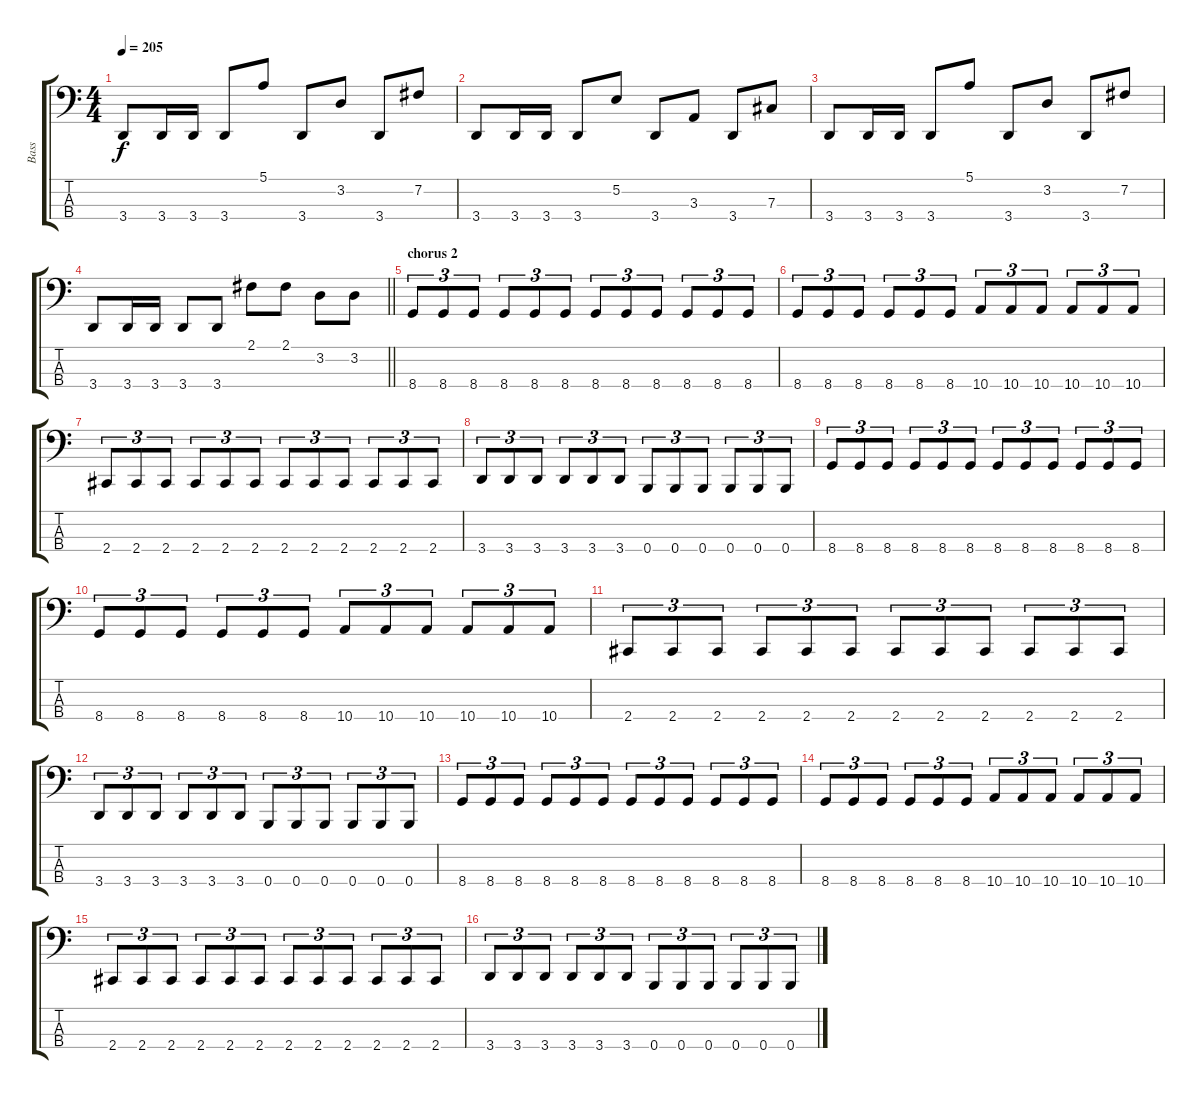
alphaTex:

\track ("Bass" "Bass") {instrument electricbasspick}
\staff {score tabs}
\tuning (E2 B1 Gb1 B0) {hide}
\ts (4 4)
\tempo 205
\clef f4
\ks c
3.4.8{dy f} 3.4.16 3.4.16 3.4.8 5.1.8 3.4.8 3.2.8 3.4.8 7.2.8 |
3.4.8 3.4.16 3.4.16 3.4.8 5.2.8 3.4.8 3.3.8 3.4.8 7.3.8 |
3.4.8 3.4.16 3.4.16 3.4.8 5.1.8 3.4.8 3.2.8 3.4.8 7.2.8 |
\barLineRight lightlight
3.4.8 3.4.16 3.4.16 3.4.8 3.4.8 2.1.8 2.1.8 3.2.8 3.2.8 |
\section ("" "chorus 2")
8.4.8{tu (3 2)} 8.4.8{tu (3 2)} 8.4.8{tu (3 2)} 8.4.8{tu (3 2)} 8.4.8{tu (3 2)} 8.4.8{tu (3 2)} 8.4.8{tu (3 2)} 8.4.8{tu (3 2)} 8.4.8{tu (3 2)} 8.4.8{tu (3 2)} 8.4.8{tu (3 2)} 8.4.8{tu (3 2)} |
8.4.8{tu (3 2)} 8.4.8{tu (3 2)} 8.4.8{tu (3 2)} 8.4.8{tu (3 2)} 8.4.8{tu (3 2)} 8.4.8{tu (3 2)} 10.4.8{tu (3 2)} 10.4.8{tu (3 2)} 10.4.8{tu (3 2)} 10.4.8{tu (3 2)} 10.4.8{tu (3 2)} 10.4.8{tu (3 2)} |
2.4.8{tu (3 2)} 2.4.8{tu (3 2)} 2.4.8{tu (3 2)} 2.4.8{tu (3 2)} 2.4.8{tu (3 2)} 2.4.8{tu (3 2)} 2.4.8{tu (3 2)} 2.4.8{tu (3 2)} 2.4.8{tu (3 2)} 2.4.8{tu (3 2)} 2.4.8{tu (3 2)} 2.4.8{tu (3 2)} |
3.4.8{tu (3 2)} 3.4.8{tu (3 2)} 3.4.8{tu (3 2)} 3.4.8{tu (3 2)} 3.4.8{tu (3 2)} 3.4.8{tu (3 2)} 0.4.8{tu (3 2)} 0.4.8{tu (3 2)} 0.4.8{tu (3 2)} 0.4.8{tu (3 2)} 0.4.8{tu (3 2)} 0.4.8{tu (3 2)} |
8.4.8{tu (3 2)} 8.4.8{tu (3 2)} 8.4.8{tu (3 2)} 8.4.8{tu (3 2)} 8.4.8{tu (3 2)} 8.4.8{tu (3 2)} 8.4.8{tu (3 2)} 8.4.8{tu (3 2)} 8.4.8{tu (3 2)} 8.4.8{tu (3 2)} 8.4.8{tu (3 2)} 8.4.8{tu (3 2)} |
8.4.8{tu (3 2)} 8.4.8{tu (3 2)} 8.4.8{tu (3 2)} 8.4.8{tu (3 2)} 8.4.8{tu (3 2)} 8.4.8{tu (3 2)} 10.4.8{tu (3 2)} 10.4.8{tu (3 2)} 10.4.8{tu (3 2)} 10.4.8{tu (3 2)} 10.4.8{tu (3 2)} 10.4.8{tu (3 2)} |
2.4.8{tu (3 2)} 2.4.8{tu (3 2)} 2.4.8{tu (3 2)} 2.4.8{tu (3 2)} 2.4.8{tu (3 2)} 2.4.8{tu (3 2)} 2.4.8{tu (3 2)} 2.4.8{tu (3 2)} 2.4.8{tu (3 2)} 2.4.8{tu (3 2)} 2.4.8{tu (3 2)} 2.4.8{tu (3 2)} |
3.4.8{tu (3 2)} 3.4.8{tu (3 2)} 3.4.8{tu (3 2)} 3.4.8{tu (3 2)} 3.4.8{tu (3 2)} 3.4.8{tu (3 2)} 0.4.8{tu (3 2)} 0.4.8{tu (3 2)} 0.4.8{tu (3 2)} 0.4.8{tu (3 2)} 0.4.8{tu (3 2)} 0.4.8{tu (3 2)} |
8.4.8{tu (3 2)} 8.4.8{tu (3 2)} 8.4.8{tu (3 2)} 8.4.8{tu (3 2)} 8.4.8{tu (3 2)} 8.4.8{tu (3 2)} 8.4.8{tu (3 2)} 8.4.8{tu (3 2)} 8.4.8{tu (3 2)} 8.4.8{tu (3 2)} 8.4.8{tu (3 2)} 8.4.8{tu (3 2)} |
8.4.8{tu (3 2)} 8.4.8{tu (3 2)} 8.4.8{tu (3 2)} 8.4.8{tu (3 2)} 8.4.8{tu (3 2)} 8.4.8{tu (3 2)} 10.4.8{tu (3 2)} 10.4.8{tu (3 2)} 10.4.8{tu (3 2)} 10.4.8{tu (3 2)} 10.4.8{tu (3 2)} 10.4.8{tu (3 2)} |
2.4.8{tu (3 2)} 2.4.8{tu (3 2)} 2.4.8{tu (3 2)} 2.4.8{tu (3 2)} 2.4.8{tu (3 2)} 2.4.8{tu (3 2)} 2.4.8{tu (3 2)} 2.4.8{tu (3 2)} 2.4.8{tu (3 2)} 2.4.8{tu (3 2)} 2.4.8{tu (3 2)} 2.4.8{tu (3 2)} |
3.4.8{tu (3 2)} 3.4.8{tu (3 2)} 3.4.8{tu (3 2)} 3.4.8{tu (3 2)} 3.4.8{tu (3 2)} 3.4.8{tu (3 2)} 0.4.8{tu (3 2)} 0.4.8{tu (3 2)} 0.4.8{tu (3 2)} 0.4.8{tu (3 2)} 0.4.8{tu (3 2)} 0.4.8{tu (3 2)}
